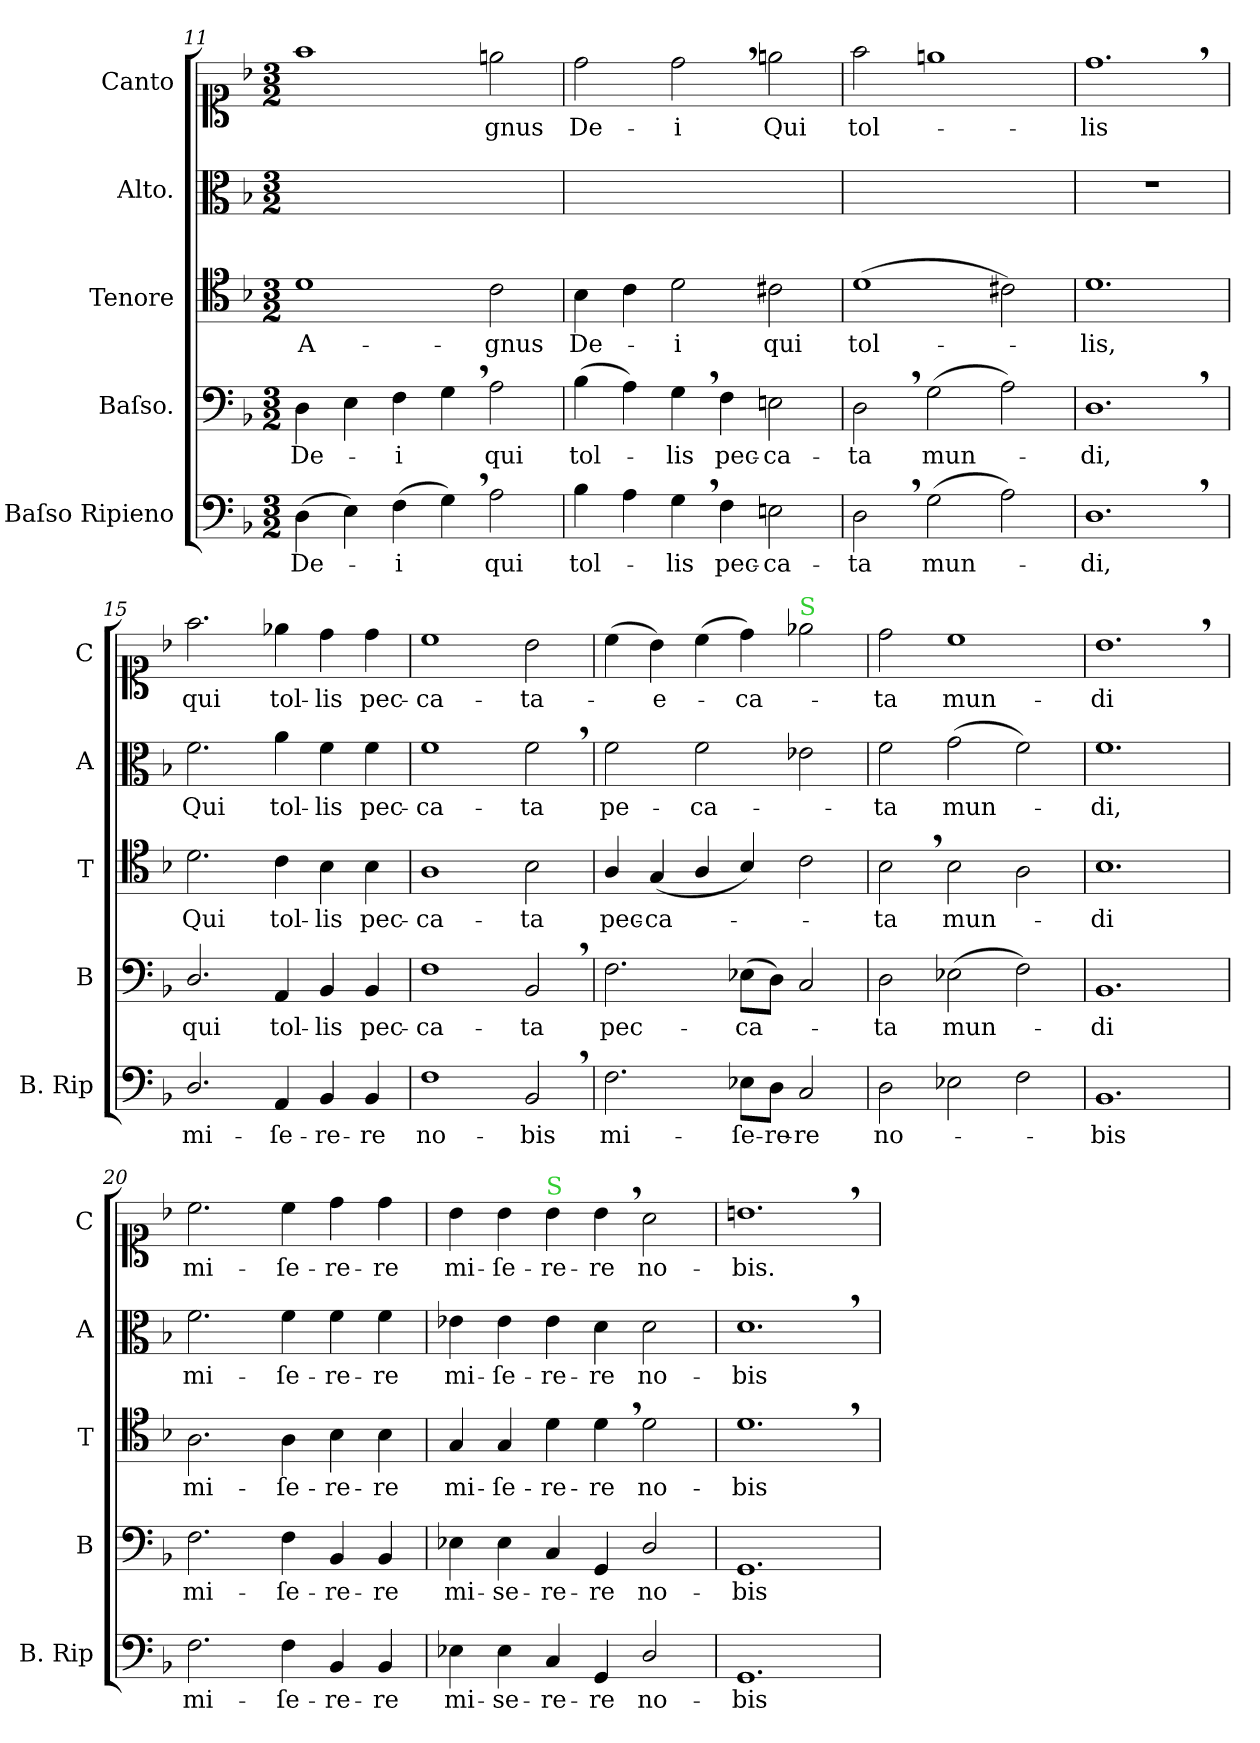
**kern	**text	**kern	**text	**kern	**text	**kern	**text	**kern	**text
*part5	*part5	*part4	*part4	*part3	*part3	*part2	*part2	*part1	*part1
*staff5	*staff5	*staff4	*staff4	*staff3	*staff3	*staff2	*staff2	*staff1	*staff1
*I"Baſso Ripieno	*	*I"Baſso.	*	*I"Tenore	*	*I"Alto.	*	*I"Canto	*
*I'B. Rip	*	*I'B	*	*I'T	*	*I'A	*	*I'C	*
*clefF4	*	*clefF4	*	*clefC4	*	*clefC3	*	*clefC1	*
*k[b-]	*	*k[b-]	*	*k[b-]	*	*k[b-]	*	*k[b-]	*
*M3/2	*	*M3/2	*	*M3/2	*	*M3/2	*	*M3/2	*
=11	=11	=11	=11	=11	=11	=11	=11	=11	=11
!	!	!	!	!	!LO:LY:i	!	!	!	!
(4D\	De-	4D\	De-	1d	A-	1.ryy	.	1ff	.
4E\)	.	4E\	.	.	.	.	.	.	.
(4F\	-i	4F\	-i	.	.	.	.	.	.
4G,<\)	.	4G,<\	.	.	.	.	.	.	.
!	!	!	!	!	!LO:LY:i	!	!	!	!
2A\	qui	2A\	qui	2c\	-gnus	.	.	2een\	-gnus
=12	=12	=12	=12	=12	=12	=12	=12	=12	=12
4B-\	tol-	(4B-\	tol-	4B-\	De-	1.ryy	.	2dd\	De-
4A\	.	4A\)	.	4c\	.	.	.	.	.
4G,<\	-lis	4G,<\	-lis	2d\	-i	.	.	2dd,<\	-i
4F\	pec-	4F\	pec-	.	.	.	.	.	.
2En\	-ca-	2En\	-ca-	2c#X\	qui	.	.	2een\	Qui
=13	=13	=13	=13	=13	=13	=13	=13	=13	=13
2D,<\	-ta	2D,<\	-ta	(1d	tol-	1.ryy	.	2ff\	tol-
(2G\	mun-	(2G\	mun-	.	.	.	.	1een	.
2A\)	.	2A\)	.	2c#X\)	.	.	.	.	.
=14	=14	=14	=14	=14	=14	=14	=14	=14	=14
1.D,<	-di,	1.D,<	-di,	1.d	-lis,	1.r	.	1.dd,<	-lis
=15	=15	=15	=15	=15	=15	=15	=15	=15	=15
2.D/	mi-	2.D/	qui	2.d\	Qui	2.f\	Qui	2.ff\	qui
4AA/	-ſe-	4AA/	tol-	4c\	tol-	4a\	tol-	4ee-X\	tol-
4BB-/	-re-	4BB-/	-lis	4B-\	-lis	4f\	-lis	4dd\	-lis
4BB-/	-re	4BB-/	pec-	4B-\	pec-	4f\	pec-	4dd\	pec-
=16	=16	=16	=16	=16	=16	=16	=16	=16	=16
1F	no-	1F	-ca-	1A	-ca-	1f	-ca-	1cc	-ca-
2BB-,</	-bis	2BB-,</	-ta	2B-\	-ta	2f,<\	-ta	2b-\	-ta-
=17	=17	=17	=17	=17	=17	=17	=17	=17	=17
!	!LO:LY:i	!	!	!	!	!	!LO:LY:i	!	!
2.F\	mi-	2.F\	pec-	4A/	pec-	2f\	pe-	(4cc\	.
.	.	.	.	(4G/	-ca-	.	.	4b-\)	-e-
!	!	!	!	!	!	!	!LO:LY:i	!	!
.	.	.	.	4A/	.	2f\	-ca-	(4cc\	.
!	!LO:LY:i	!	!	!	!	!	!	!	!
8E-X\L	-ſe-	(8E-X\L	-ca-	4B-/)	.	.	.	4dd\)	-ca-
!	!LO:LY:i	!	!	!	!	!	!	!	!
8D\J	-re-	8D\J)	.	.	.	.	.	.	.
!	!	!	!	!	!	!	!	!LO:TX:a:color=limegreen:t=S	!
!	!LO:LY:i	!	!	!	!	!	!	!	!
2C/	-re	2C/	.	2c\	.	2e-X\	.	2ee-X\	.
=18	=18	=18	=18	=18	=18	=18	=18	=18	=18
!	!LO:LY:i	!	!	!	!	!	!LO:LY:i	!	!
2D\	no-	2D\	-ta	2B-,<\	-ta	2f\	-ta	2dd\	-ta
2E-X\	.	(2E-X\	mun-	2B-\	mun-	(2g\	mun-	1cc	mun-
2F\	.	2F\)	.	2A\	.	2f\)	.	.	.
=19	=19	=19	=19	=19	=19	=19	=19	=19	=19
!	!LO:LY:i	!	!	!	!	!	!	!	!
1.BB-	-bis	1.BB-	-di	1.B-	-di	1.f	-di,	1.b-,<	di
=20	=20	=20	=20	=20	=20	=20	=20	=20	=20
2.F\	mi-	2.F\	mi-	2.A\	mi-	2.f\	mi-	2.cc\	mi-
4F\	-ſe-	4F\	-ſe-	4A\	-ſe-	4f\	-ſe-	4cc\	-ſe-
4BB-/	-re-	4BB-/	-re-	4B-\	-re-	4f\	-re-	4dd\	-re-
4BB-/	-re	4BB-/	-re	4B-\	-re	4f\	-re	4dd\	-re
=21	=21	=21	=21	=21	=21	=21	=21	=21	=21
!	!LO:LY:i	!	!	!	!LO:LY:i	!	!LO:LY:i	!	!LO:LY:i
4E-X\	mi-	4E-X\	mi-	4G/	mi-	4e-X\	mi-	4b-\	mi-
!	!LO:LY:i	!	!	!	!LO:LY:i	!	!LO:LY:i	!	!LO:LY:i
4E-\	-se-	4E-\	-se-	4G/	-ſe-	4e-\	-ſe-	4b-\	-ſe-
!	!	!	!	!	!	!	!	!LO:TX:a:color=limegreen:t=S	!
!	!LO:LY:i	!	!	!	!LO:LY:i	!	!LO:LY:i	!	!LO:LY:i
4C/	-re-	4C/	-re-	4d\	-re-	4e-\	-re-	4b-\	-re-
!	!LO:LY:i	!	!	!	!LO:LY:i	!	!LO:LY:i	!	!LO:LY:i
4GG/	-re	4GG/	-re	4d,<\	-re	4d\	-re	4b-,<\	-re
2D/	no-	2D/	no-	2d\	no-	2d\	no-	2a\	no-
=22	=22	=22	=22	=22	=22	=22	=22	=22	=22
1.GG	-bis	1.GG	-bis	1.d,<	-bis	1.d,<	-bis	1.bn,<	-bis.
=	=	=	=	=	=	=	=	=	=
*-	*-	*-	*-	*-	*-	*-	*-	*-	*-
